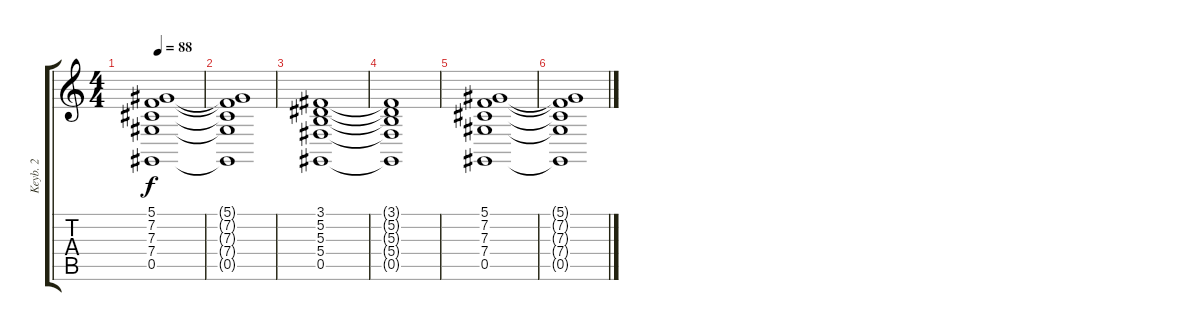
\track ("Keyb. 2" "Keyb. 2") {instrument stringensemble1}
\staff {score tabs}
\tuning (Eb4 Bb3 Gb3 Db3 Ab2 Eb2) {hide}
\ts (4 4)
\tempo 88
\clef g2
\ks c
(5.1 7.2 7.3 7.4 0.5).1{dy f} |
(5.1{t} 7.2{t} 7.3{t} 7.4{t} 0.5{t}).1 |
(3.1 5.2 5.3 5.4 0.5).1 |
(3.1{t} 5.2{t} 5.3{t} 5.4{t} 0.5{t}).1 |
(5.1 7.2 7.3 7.4 0.5).1 |
(5.1{t} 7.2{t} 7.3{t} 7.4{t} 0.5{t}).1
